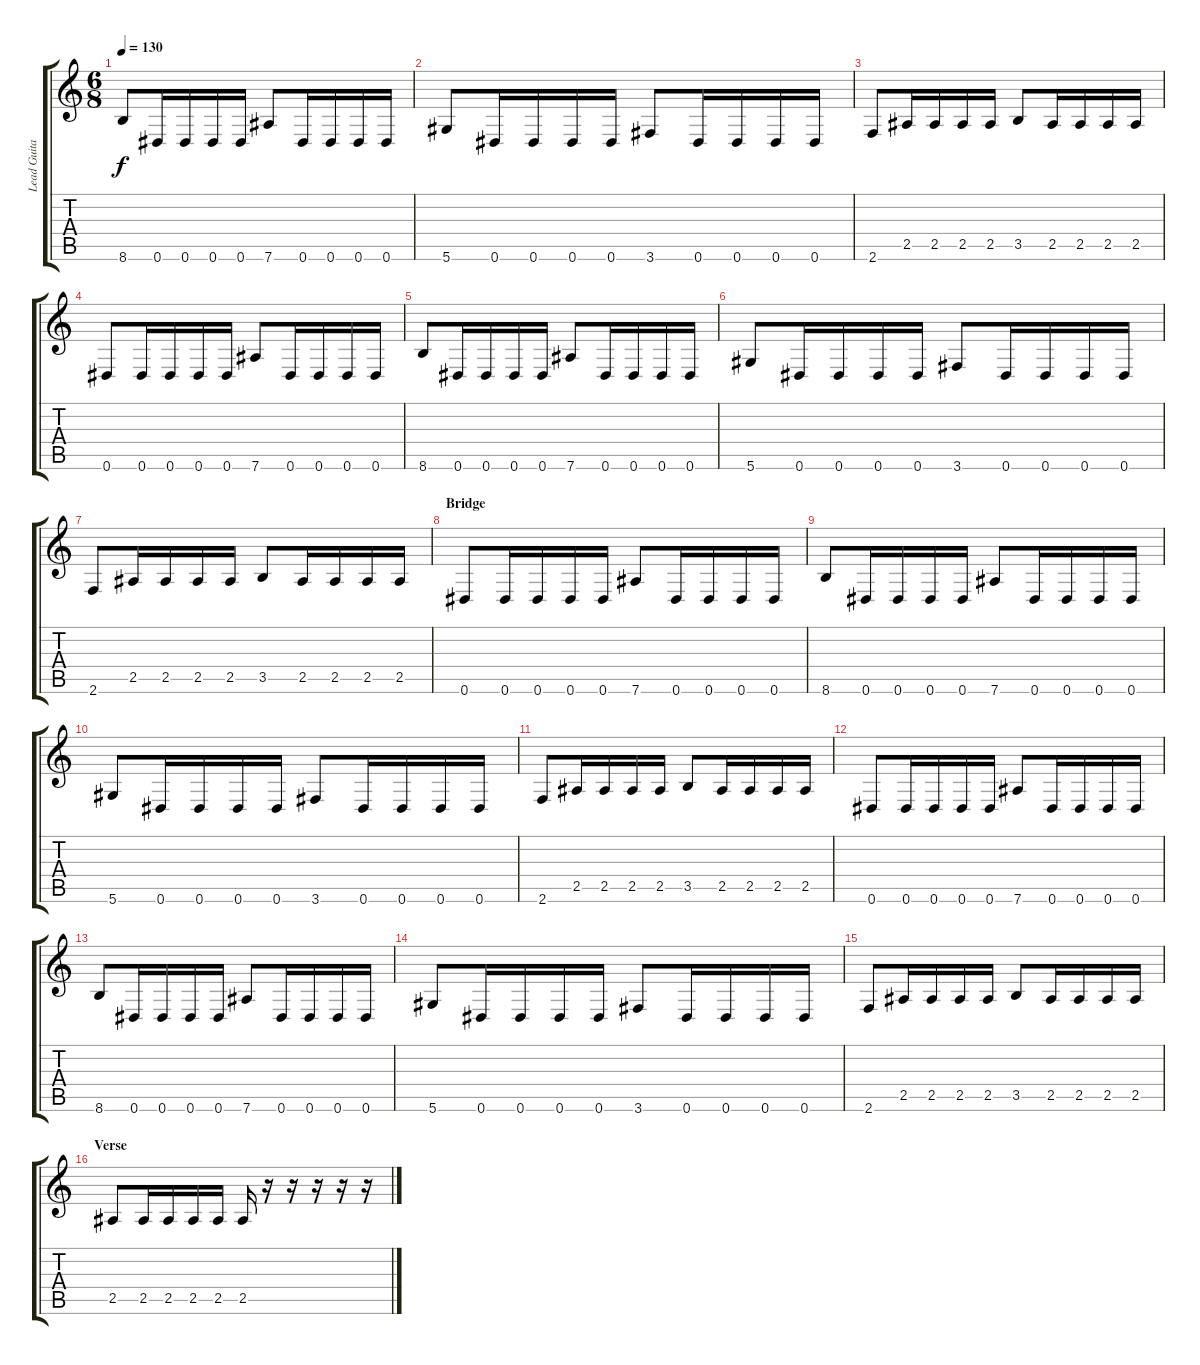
\track ("Lead Guitar (Left)" "Lead Guita") {instrument distortionguitar}
\staff {score tabs}
\tuning (Eb4 Bb3 Gb3 Db3 Ab2 Eb2) {hide}
\ts (6 8)
\tempo 130
\clef g2
\ks c
8.6.8{dy f} 0.6.16 0.6.16 0.6.16 0.6.16 7.6.8 0.6.16 0.6.16 0.6.16 0.6.16 |
5.6.8 0.6.16 0.6.16 0.6.16 0.6.16 3.6.8 0.6.16 0.6.16 0.6.16 0.6.16 |
2.6.8 2.5.16 2.5.16 2.5.16 2.5.16 3.5.8 2.5.16 2.5.16 2.5.16 2.5.16 |
0.6.8 0.6.16 0.6.16 0.6.16 0.6.16 7.6.8 0.6.16 0.6.16 0.6.16 0.6.16 |
8.6.8 0.6.16 0.6.16 0.6.16 0.6.16 7.6.8 0.6.16 0.6.16 0.6.16 0.6.16 |
5.6.8 0.6.16 0.6.16 0.6.16 0.6.16 3.6.8 0.6.16 0.6.16 0.6.16 0.6.16 |
2.6.8 2.5.16 2.5.16 2.5.16 2.5.16 3.5.8 2.5.16 2.5.16 2.5.16 2.5.16 |
\section ("" "Bridge")
0.6.8 0.6.16 0.6.16 0.6.16 0.6.16 7.6.8 0.6.16 0.6.16 0.6.16 0.6.16 |
8.6.8 0.6.16 0.6.16 0.6.16 0.6.16 7.6.8 0.6.16 0.6.16 0.6.16 0.6.16 |
5.6.8 0.6.16 0.6.16 0.6.16 0.6.16 3.6.8 0.6.16 0.6.16 0.6.16 0.6.16 |
2.6.8 2.5.16 2.5.16 2.5.16 2.5.16 3.5.8 2.5.16 2.5.16 2.5.16 2.5.16 |
0.6.8 0.6.16 0.6.16 0.6.16 0.6.16 7.6.8 0.6.16 0.6.16 0.6.16 0.6.16 |
8.6.8 0.6.16 0.6.16 0.6.16 0.6.16 7.6.8 0.6.16 0.6.16 0.6.16 0.6.16 |
5.6.8 0.6.16 0.6.16 0.6.16 0.6.16 3.6.8 0.6.16 0.6.16 0.6.16 0.6.16 |
2.6.8 2.5.16 2.5.16 2.5.16 2.5.16 3.5.8 2.5.16 2.5.16 2.5.16 2.5.16 |
\section ("" "Verse")
2.5.8 2.5.16 2.5.16 2.5.16 2.5.16 2.5.16 r.16 r.16 r.16 r.16 r.16
